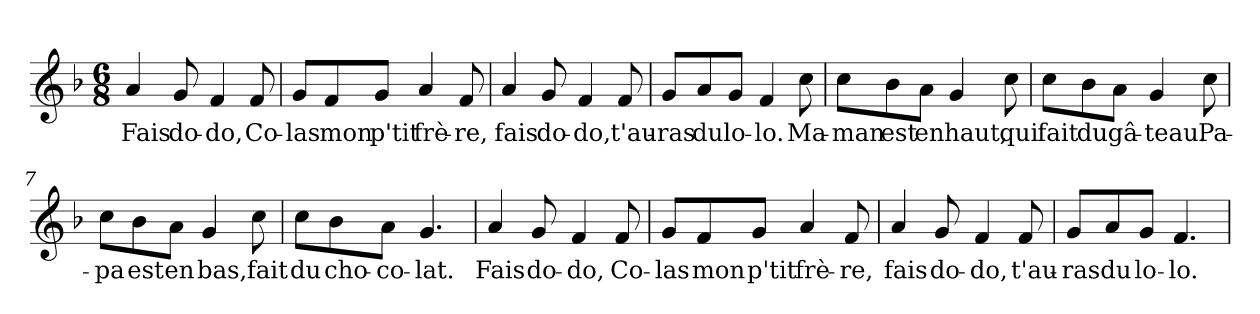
**kern	**text
*part1	*part1
*staff1	*staff1
*clefG2	*
*k[b-]	*
*F:	*
*M6/8	*
=1	=1
!	!LO:LY:b
4a/	Fais
!	!LO:LY:b
8g/	do-
!	!LO:LY:b
4f/	-do,
!	!LO:LY:b
8f/	Co-
=2	=2
!	!LO:LY:b
8g/L	-las
!	!LO:LY:b
8f/	mon
!	!LO:LY:b
8g/J	p'tit
!	!LO:LY:b
4a/	frè-
!	!LO:LY:b
8f/	-re,
!!LO:LB:g=z
=3	=3
!	!LO:LY:b
4a/	fais
!	!LO:LY:b
8g/	do-
!	!LO:LY:b
4f/	-do,
!	!LO:LY:b
8f/	t'au-
=4	=4
!	!LO:LY:b
8g/L	-ras
!	!LO:LY:b
8a/	du
!	!LO:LY:b
8g/J	lo-
!	!LO:LY:b
4f/	-lo.
!	!LO:LY:b
8cc\	Ma-
!!LO:LB:g=z
=5	=5
!	!LO:LY:b
8cc\L	-man
!	!LO:LY:b
8b-\	est
!	!LO:LY:b
8a\J	en
!	!LO:LY:b
4g/	haut,
!	!LO:LY:b
8cc\	qui
=6	=6
!	!LO:LY:b
8cc\L	fait
!	!LO:LY:b
8b-\	du
!	!LO:LY:b
8a\J	gâ-
!	!LO:LY:b
4g/	-teau.
!	!LO:LY:b
8cc\	Pa-
!!LO:LB:g=z
=7	=7
!	!LO:LY:b
8cc\L	-pa
!	!LO:LY:b
8b-\	est
!	!LO:LY:b
8a\J	en
!	!LO:LY:b
4g/	bas,
!	!LO:LY:b
8cc\	fait
=8	=8
!	!LO:LY:b
8cc\L	du
!	!LO:LY:b
8b-\	cho-
!	!LO:LY:b
8a\J	-co-
!	!LO:LY:b
4.g/	-lat.
!!LO:LB:g=z
=9	=9
!	!LO:LY:b
4a/	Fais
!	!LO:LY:b
8g/	do-
!	!LO:LY:b
4f/	-do,
!	!LO:LY:b
8f/	Co-
=10	=10
!	!LO:LY:b
8g/L	-las
!	!LO:LY:b
8f/	mon
!	!LO:LY:b
8g/J	p'tit
!	!LO:LY:b
4a/	frè-
!	!LO:LY:b
8f/	-re,
!!LO:LB:g=z
=11	=11
!	!LO:LY:b
4a/	fais
!	!LO:LY:b
8g/	do-
!	!LO:LY:b
4f/	-do,
!	!LO:LY:b
8f/	t'au-
=12	=12
!	!LO:LY:b
8g/L	-ras
!	!LO:LY:b
8a/	du
!	!LO:LY:b
8g/J	lo-
!	!LO:LY:b
4.f/	-lo.
=	=
*-	*-
